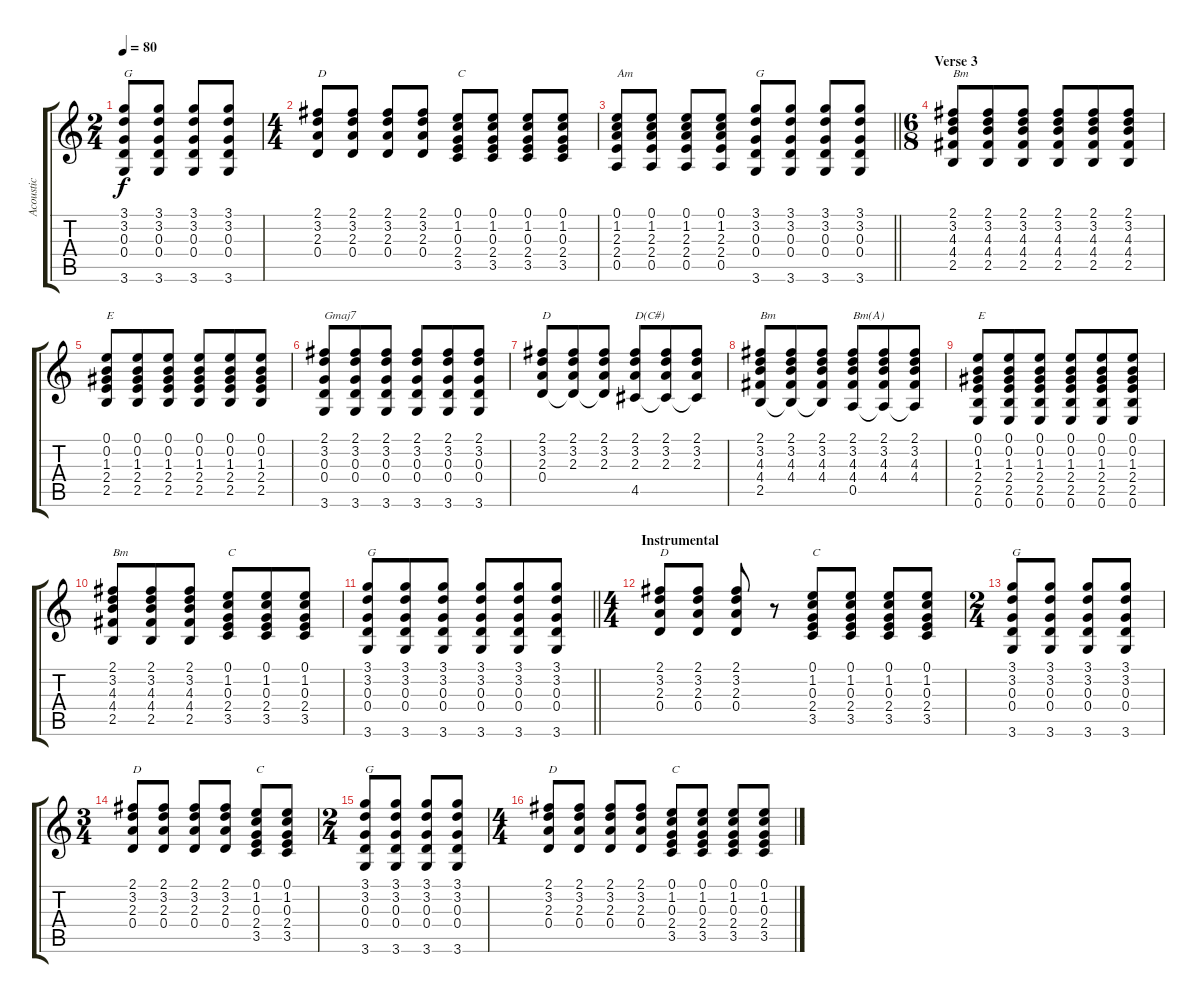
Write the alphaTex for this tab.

\track ("Acoustic" "Acoustic") {instrument acousticguitarsteel}
\staff {score tabs}
\tuning (E4 B3 G3 D3 A2 E2) {hide}
\ts (2 4)
\tempo 80
\clef g2
\ks c
(3.1 3.2 0.3 0.4 3.6).8{txt "G" dy f} (3.1 3.2 0.3 0.4 3.6).8 (3.1 3.2 0.3 0.4 3.6).8 (3.1 3.2 0.3 0.4 3.6).8 |
\ts (4 4)
(2.1 3.2 2.3 0.4).8{txt "D"} (2.1 3.2 2.3 0.4).8 (2.1 3.2 2.3 0.4).8 (2.1 3.2 2.3 0.4).8 (0.1 1.2 0.3 2.4 3.5).8{txt "C"} (0.1 1.2 0.3 2.4 3.5).8 (0.1 1.2 0.3 2.4 3.5).8 (0.1 1.2 0.3 2.4 3.5).8 |
\barLineRight lightlight
(0.1 1.2 2.3 2.4 0.5).8{txt "Am"} (0.1 1.2 2.3 2.4 0.5).8 (0.1 1.2 2.3 2.4 0.5).8 (0.1 1.2 2.3 2.4 0.5).8 (3.1 3.2 0.3 0.4 3.6).8{txt "G"} (3.1 3.2 0.3 0.4 3.6).8 (3.1 3.2 0.3 0.4 3.6).8 (3.1 3.2 0.3 0.4 3.6).8 |
\ts (6 8)
\section ("" "Verse 3")
(2.1 3.2 4.3 4.4 2.5).8{txt "Bm"} (2.1 3.2 4.3 4.4 2.5).8 (2.1 3.2 4.3 4.4 2.5).8 (2.1 3.2 4.3 4.4 2.5).8 (2.1 3.2 4.3 4.4 2.5).8 (2.1 3.2 4.3 4.4 2.5).8 |
(0.1 0.2 1.3 2.4 2.5).8{txt "E"} (0.1 0.2 1.3 2.4 2.5).8 (0.1 0.2 1.3 2.4 2.5).8 (0.1 0.2 1.3 2.4 2.5).8 (0.1 0.2 1.3 2.4 2.5).8 (0.1 0.2 1.3 2.4 2.5).8 |
(2.1 3.2 0.3 0.4 3.6).8{txt "Gmaj7"} (2.1 3.2 0.3 0.4 3.6).8 (2.1 3.2 0.3 0.4 3.6).8 (2.1 3.2 0.3 0.4 3.6).8 (2.1 3.2 0.3 0.4 3.6).8 (2.1 3.2 0.3 0.4 3.6).8 |
(2.1 3.2 2.3 0.4).8{txt "D"} (2.1 3.2 2.3 0.4{t}).8 (2.1 3.2 2.3 0.4{t}).8 (2.1 3.2 2.3 4.5).8{txt "D(C#)"} (2.1 3.2 2.3 4.5{t}).8 (2.1 3.2 2.3 4.5{t}).8 |
(2.1 3.2 4.3 4.4 2.5).8{txt "Bm"} (2.1 3.2 4.3 4.4 2.5{t}).8 (2.1 3.2 4.3 4.4 2.5{t}).8 (2.1 3.2 4.3 4.4 0.5).8{txt "Bm(A)"} (2.1 3.2 4.3 4.4 0.5{t}).8 (2.1 3.2 4.3 4.4 0.5{t}).8 |
(0.1 0.2 1.3 2.4 2.5 0.6).8{txt "E"} (0.1 0.2 1.3 2.4 2.5 0.6).8 (0.1 0.2 1.3 2.4 2.5 0.6).8 (0.1 0.2 1.3 2.4 2.5 0.6).8 (0.1 0.2 1.3 2.4 2.5 0.6).8 (0.1 0.2 1.3 2.4 2.5 0.6).8 |
(2.1 3.2 4.3 4.4 2.5).8{txt "Bm"} (2.1 3.2 4.3 4.4 2.5).8 (2.1 3.2 4.3 4.4 2.5).8 (0.1 1.2 0.3 2.4 3.5).8{txt "C"} (0.1 1.2 0.3 2.4 3.5).8 (0.1 1.2 0.3 2.4 3.5).8 |
\barLineRight lightlight
(3.1 3.2 0.3 0.4 3.6).8{txt "G"} (3.1 3.2 0.3 0.4 3.6).8 (3.1 3.2 0.3 0.4 3.6).8 (3.1 3.2 0.3 0.4 3.6).8 (3.1 3.2 0.3 0.4 3.6).8 (3.1 3.2 0.3 0.4 3.6).8 |
\ts (4 4)
\section ("" "Instrumental")
(2.1 3.2 2.3 0.4).8{txt "D"} (2.1 3.2 2.3 0.4).8 (2.1 3.2 2.3 0.4).8 r.8 (0.1 1.2 0.3 2.4 3.5).8{txt "C"} (0.1 1.2 0.3 2.4 3.5).8 (0.1 1.2 0.3 2.4 3.5).8 (0.1 1.2 0.3 2.4 3.5).8 |
\ts (2 4)
(3.1 3.2 0.3 0.4 3.6).8{txt "G"} (3.1 3.2 0.3 0.4 3.6).8 (3.1 3.2 0.3 0.4 3.6).8 (3.1 3.2 0.3 0.4 3.6).8 |
\ts (3 4)
(2.1 3.2 2.3 0.4).8{txt "D"} (2.1 3.2 2.3 0.4).8 (2.1 3.2 2.3 0.4).8 (2.1 3.2 2.3 0.4).8 (0.1 1.2 0.3 2.4 3.5).8{txt "C"} (0.1 1.2 0.3 2.4 3.5).8 |
\ts (2 4)
(3.1 3.2 0.3 0.4 3.6).8{txt "G"} (3.1 3.2 0.3 0.4 3.6).8 (3.1 3.2 0.3 0.4 3.6).8 (3.1 3.2 0.3 0.4 3.6).8 |
\ts (4 4)
(2.1 3.2 2.3 0.4).8{txt "D"} (2.1 3.2 2.3 0.4).8 (2.1 3.2 2.3 0.4).8 (2.1 3.2 2.3 0.4).8 (0.1 1.2 0.3 2.4 3.5).8{txt "C"} (0.1 1.2 0.3 2.4 3.5).8 (0.1 1.2 0.3 2.4 3.5).8 (0.1 1.2 0.3 2.4 3.5).8
